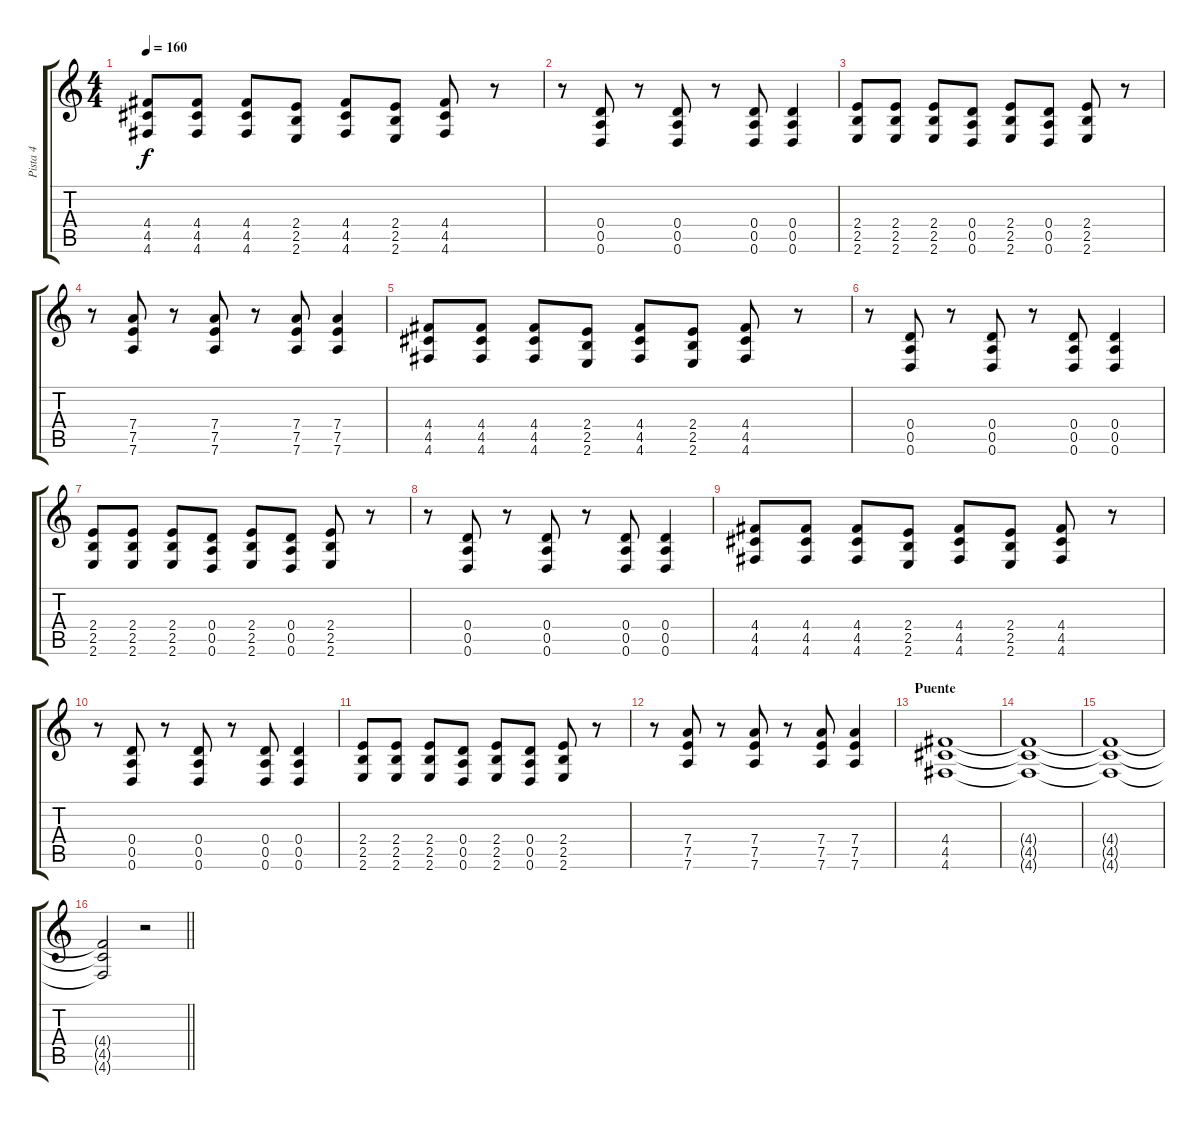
\track ("Pista 4" "Pista 4") {instrument distortionguitar}
\staff {score tabs}
\tuning (E4 B3 G3 D3 A2 D2) {hide}
\ts (4 4)
\tempo 160
\clef g2
\ks c
(4.4 4.5 4.6).8{dy f} (4.4 4.5 4.6).8 (4.4 4.5 4.6).8 (2.4 2.5 2.6).8 (4.4 4.5 4.6).8 (2.4 2.5 2.6).8 (4.4 4.5 4.6).8 r.8 |
r.8 (0.4 0.5 0.6).8 r.8 (0.4 0.5 0.6).8 r.8 (0.4 0.5 0.6).8 (0.4 0.5 0.6).4 |
(2.4 2.5 2.6).8 (2.4 2.5 2.6).8 (2.4 2.5 2.6).8 (0.4 0.5 0.6).8 (2.4 2.5 2.6).8 (0.4 0.5 0.6).8 (2.4 2.5 2.6).8 r.8 |
r.8 (7.4 7.5 7.6).8 r.8 (7.4 7.5 7.6).8 r.8 (7.4 7.5 7.6).8 (7.4 7.5 7.6).4 |
(4.4 4.5 4.6).8 (4.4 4.5 4.6).8 (4.4 4.5 4.6).8 (2.4 2.5 2.6).8 (4.4 4.5 4.6).8 (2.4 2.5 2.6).8 (4.4 4.5 4.6).8 r.8 |
r.8 (0.4 0.5 0.6).8 r.8 (0.4 0.5 0.6).8 r.8 (0.4 0.5 0.6).8 (0.4 0.5 0.6).4 |
(2.4 2.5 2.6).8 (2.4 2.5 2.6).8 (2.4 2.5 2.6).8 (0.4 0.5 0.6).8 (2.4 2.5 2.6).8 (0.4 0.5 0.6).8 (2.4 2.5 2.6).8 r.8 |
r.8 (0.4 0.5 0.6).8 r.8 (0.4 0.5 0.6).8 r.8 (0.4 0.5 0.6).8 (0.4 0.5 0.6).4 |
(4.4 4.5 4.6).8 (4.4 4.5 4.6).8 (4.4 4.5 4.6).8 (2.4 2.5 2.6).8 (4.4 4.5 4.6).8 (2.4 2.5 2.6).8 (4.4 4.5 4.6).8 r.8 |
r.8 (0.4 0.5 0.6).8 r.8 (0.4 0.5 0.6).8 r.8 (0.4 0.5 0.6).8 (0.4 0.5 0.6).4 |
(2.4 2.5 2.6).8 (2.4 2.5 2.6).8 (2.4 2.5 2.6).8 (0.4 0.5 0.6).8 (2.4 2.5 2.6).8 (0.4 0.5 0.6).8 (2.4 2.5 2.6).8 r.8 |
r.8 (7.4 7.5 7.6).8 r.8 (7.4 7.5 7.6).8 r.8 (7.4 7.5 7.6).8 (7.4 7.5 7.6).4 |
\section ("" "Puente")
(4.4 4.5 4.6).1 |
(4.4{t} 4.5{t} 4.6{t}).1 |
(4.4{t} 4.5{t} 4.6{t}).1 |
\barLineRight lightlight
(4.4{t} 4.5{t} 4.6{t}).2 r.2
